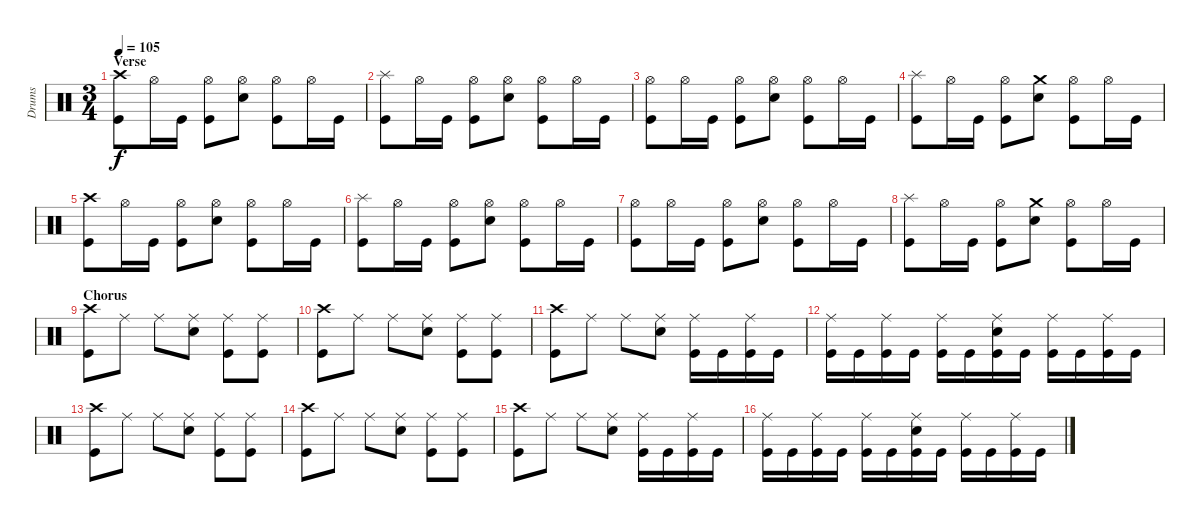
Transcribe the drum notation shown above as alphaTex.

\track ("Drums" "Drums") {instrument percussion}
\staff {score}
\articulation defaults
\ts (3 4)
\section ("" "Verse")
\tempo 105
\clef neutral
\ks c
("Crash high (hit)" "Kick (hit)").8{dy f} "Hi-Hat (open)".16 "Kick (hit)".16 ("Hi-Hat (open)" "Kick (hit)").8 ("Hi-Hat (open)" "Electric Snare (hit)").8 ("Hi-Hat (open)" "Kick (hit)").8 "Hi-Hat (open)".16 "Kick (hit)".16 |
("Splash (hit)" "Kick (hit)").8 "Hi-Hat (open)".16 "Kick (hit)".16 ("Hi-Hat (open)" "Kick (hit)").8 ("Hi-Hat (open)" "Electric Snare (hit)").8 ("Hi-Hat (open)" "Kick (hit)").8 "Hi-Hat (open)".16 "Kick (hit)".16 |
("Hi-Hat (open)" "Kick (hit)").8 "Hi-Hat (open)".16 "Kick (hit)".16 ("Hi-Hat (open)" "Kick (hit)").8 ("Hi-Hat (open)" "Electric Snare (hit)").8 ("Hi-Hat (open)" "Kick (hit)").8 "Hi-Hat (open)".16 "Kick (hit)".16 |
("Splash (hit)" "Kick (hit)").8 "Hi-Hat (open)".16 "Kick (hit)".16 ("Hi-Hat (open)" "Kick (hit)").8 ("Crash medium (hit)" "Electric Snare (hit)").8 ("Hi-Hat (open)" "Kick (hit)").8 "Hi-Hat (open)".16 "Kick (hit)".16 |
("Crash high (hit)" "Kick (hit)").8 "Hi-Hat (open)".16 "Kick (hit)".16 ("Hi-Hat (open)" "Kick (hit)").8 ("Hi-Hat (open)" "Electric Snare (hit)").8 ("Hi-Hat (open)" "Kick (hit)").8 "Hi-Hat (open)".16 "Kick (hit)".16 |
("Splash (hit)" "Kick (hit)").8 "Hi-Hat (open)".16 "Kick (hit)".16 ("Hi-Hat (open)" "Kick (hit)").8 ("Hi-Hat (open)" "Electric Snare (hit)").8 ("Hi-Hat (open)" "Kick (hit)").8 "Hi-Hat (open)".16 "Kick (hit)".16 |
("Hi-Hat (open)" "Kick (hit)").8 "Hi-Hat (open)".16 "Kick (hit)".16 ("Hi-Hat (open)" "Kick (hit)").8 ("Hi-Hat (open)" "Electric Snare (hit)").8 ("Hi-Hat (open)" "Kick (hit)").8 "Hi-Hat (open)".16 "Kick (hit)".16 |
("Splash (hit)" "Kick (hit)").8 "Hi-Hat (open)".16 "Kick (hit)".16 ("Hi-Hat (open)" "Kick (hit)").8 ("Crash medium (hit)" "Electric Snare (hit)").8 ("Hi-Hat (open)" "Kick (hit)").8 "Hi-Hat (open)".16 "Kick (hit)".16 |
\section ("" "Chorus")
("Crash high (hit)" "Kick (hit)").8 "Ride (middle)".8 "Ride (middle)".8 ("Ride (middle)" "Electric Snare (hit)").8 ("Ride (middle)" "Kick (hit)").8 ("Ride (middle)" "Kick (hit)").8 |
("Crash high (hit)" "Kick (hit)").8 "Ride (middle)".8 "Ride (middle)".8 ("Ride (middle)" "Electric Snare (hit)").8 ("Ride (middle)" "Kick (hit)").8 ("Ride (middle)" "Kick (hit)").8 |
("Crash high (hit)" "Kick (hit)").8 "Ride (middle)".8 "Ride (middle)".8 ("Ride (middle)" "Electric Snare (hit)").8 ("Ride (middle)" "Kick (hit)").16 "Kick (hit)".16 ("Ride (middle)" "Kick (hit)").16 "Kick (hit)".16 |
("Ride (middle)" "Kick (hit)").16 "Kick (hit)".16 ("Ride (middle)" "Kick (hit)").16 "Kick (hit)".16 ("Ride (middle)" "Kick (hit)").16 "Kick (hit)".16 ("Ride (middle)" "Electric Snare (hit)" "Kick (hit)").16 "Kick (hit)".16 ("Ride (middle)" "Kick (hit)").16 "Kick (hit)".16 ("Ride (middle)" "Kick (hit)").16 "Kick (hit)".16 |
("Crash high (hit)" "Kick (hit)").8 "Ride (middle)".8 "Ride (middle)".8 ("Ride (middle)" "Electric Snare (hit)").8 ("Ride (middle)" "Kick (hit)").8 ("Ride (middle)" "Kick (hit)").8 |
("Crash high (hit)" "Kick (hit)").8 "Ride (middle)".8 "Ride (middle)".8 ("Ride (middle)" "Electric Snare (hit)").8 ("Ride (middle)" "Kick (hit)").8 ("Ride (middle)" "Kick (hit)").8 |
("Crash high (hit)" "Kick (hit)").8 "Ride (middle)".8 "Ride (middle)".8 ("Ride (middle)" "Electric Snare (hit)").8 ("Ride (middle)" "Kick (hit)").16 "Kick (hit)".16 ("Ride (middle)" "Kick (hit)").16 "Kick (hit)".16 |
("Ride (middle)" "Kick (hit)").16 "Kick (hit)".16 ("Ride (middle)" "Kick (hit)").16 "Kick (hit)".16 ("Ride (middle)" "Kick (hit)").16 "Kick (hit)".16 ("Ride (middle)" "Electric Snare (hit)" "Kick (hit)").16 "Kick (hit)".16 ("Ride (middle)" "Kick (hit)").16 "Kick (hit)".16 ("Ride (middle)" "Kick (hit)").16 "Kick (hit)".16
